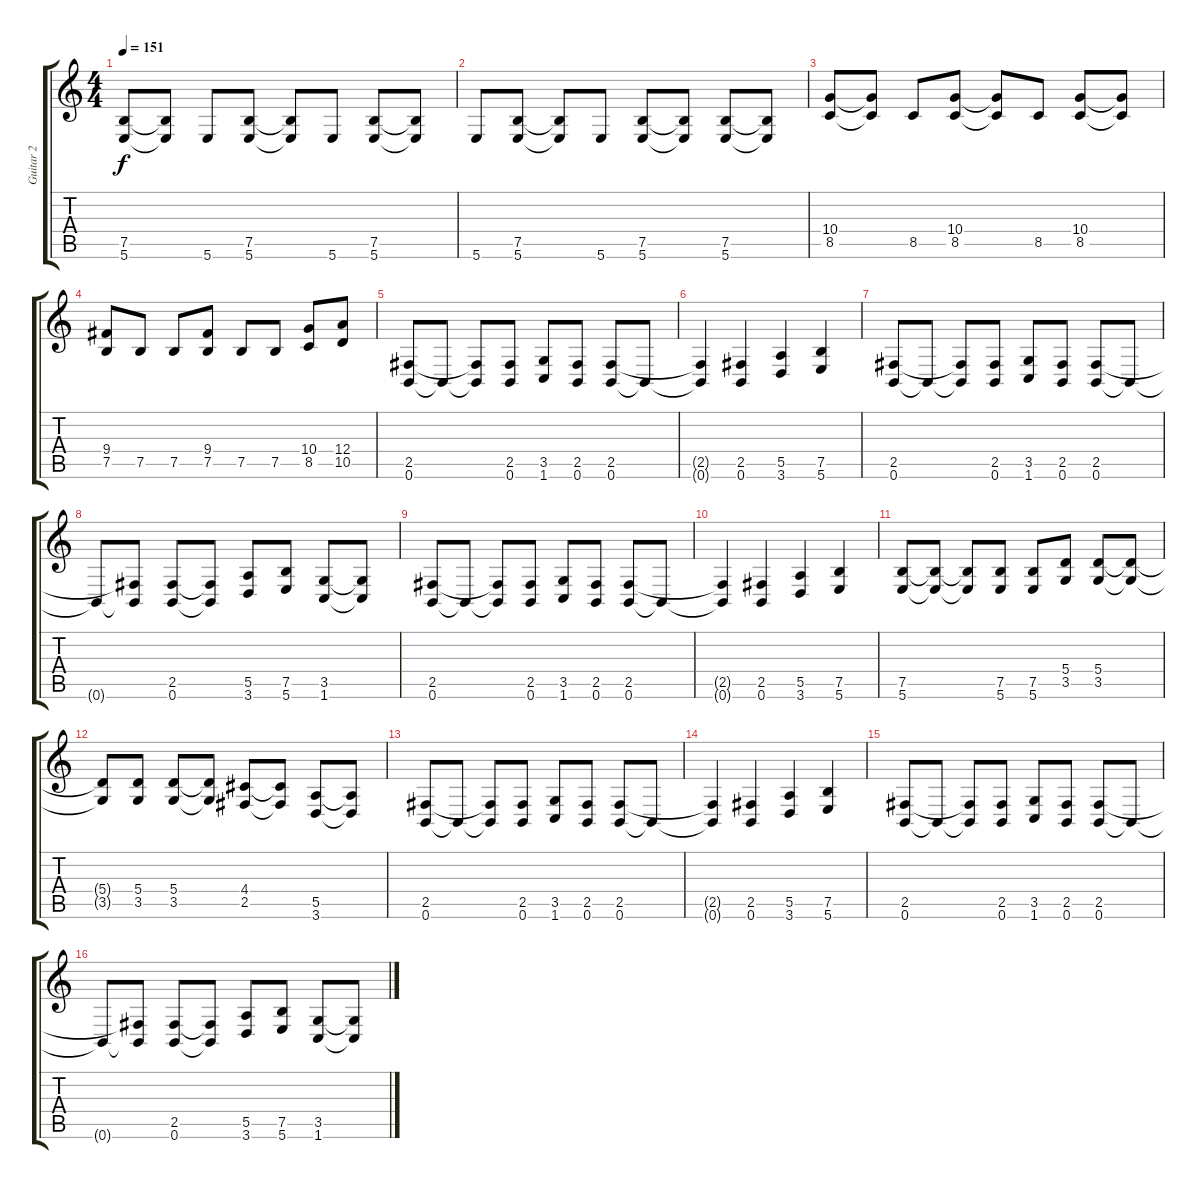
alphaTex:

\track ("Guitar 2" "Guitar 2") {instrument distortionguitar}
\staff {score tabs}
\tuning (B3 G3 D3 A2 E2 B1) {hide}
\ts (4 4)
\tempo 151
\clef g2
\ks c
(7.5 5.6).8{dy f} (7.5{t} 5.6{t}).8 5.6.8 (7.5 5.6).8 (7.5{t} 5.6{t}).8 5.6.8 (7.5 5.6).8 (7.5{t} 5.6{t}).8 |
5.6.8 (7.5 5.6).8 (7.5{t} 5.6{t}).8 5.6.8 (7.5 5.6).8 (7.5{t} 5.6{t}).8 (7.5 5.6).8 (7.5{t} 5.6{t}).8 |
(10.4 8.5).8 (10.4{t} 8.5{t}).8 8.5.8 (10.4 8.5).8 (10.4{t} 8.5{t}).8 8.5.8 (10.4 8.5).8 (10.4{t} 8.5{t}).8 |
(9.4 7.5).8 7.5.8 7.5.8 (9.4 7.5).8 7.5.8 7.5.8 (10.4 8.5).8 (12.4 10.5).8 |
(2.5 0.6).8 0.6{t}.8 (2.5{t} 0.6{t}).8 (2.5 0.6).8 (3.5 1.6).8 (2.5 0.6).8 (2.5 0.6).8 0.6{t}.8 |
(2.5{t} 0.6{t}).4 (2.5 0.6).4 (5.5 3.6).4 (7.5 5.6).4 |
(2.5 0.6).8 0.6{t}.8 (2.5{t} 0.6{t}).8 (2.5 0.6).8 (3.5 1.6).8 (2.5 0.6).8 (2.5 0.6).8 0.6{t}.8 |
0.6{t}.8 (2.5{t} 0.6{t}).8 (2.5 0.6).8 (2.5{t} 0.6{t}).8 (5.5 3.6).8 (7.5 5.6).8 (3.5 1.6).8 (3.5{t} 1.6{t}).8 |
(2.5 0.6).8 0.6{t}.8 (2.5{t} 0.6{t}).8 (2.5 0.6).8 (3.5 1.6).8 (2.5 0.6).8 (2.5 0.6).8 0.6{t}.8 |
(2.5{t} 0.6{t}).4 (2.5 0.6).4 (5.5 3.6).4 (7.5 5.6).4 |
(7.5 5.6).8 (7.5{t} 5.6{t}).8 (7.5{t} 5.6{t}).8 (7.5 5.6).8 (7.5 5.6).8 (5.4 3.5).8 (5.4 3.5).8 (5.4{t} 3.5{t}).8 |
(5.4{t} 3.5{t}).8 (5.4 3.5).8 (5.4 3.5).8 (5.4{t} 3.5{t}).8 (4.4 2.5).8 (4.4{t} 2.5{t}).8 (5.5 3.6).8 (5.5{t} 3.6{t}).8 |
(2.5 0.6).8 0.6{t}.8 (2.5{t} 0.6{t}).8 (2.5 0.6).8 (3.5 1.6).8 (2.5 0.6).8 (2.5 0.6).8 0.6{t}.8 |
(2.5{t} 0.6{t}).4 (2.5 0.6).4 (5.5 3.6).4 (7.5 5.6).4 |
(2.5 0.6).8 0.6{t}.8 (2.5{t} 0.6{t}).8 (2.5 0.6).8 (3.5 1.6).8 (2.5 0.6).8 (2.5 0.6).8 0.6{t}.8 |
0.6{t}.8 (2.5{t} 0.6{t}).8 (2.5 0.6).8 (2.5{t} 0.6{t}).8 (5.5 3.6).8 (7.5 5.6).8 (3.5 1.6).8 (3.5{t} 1.6{t}).8
